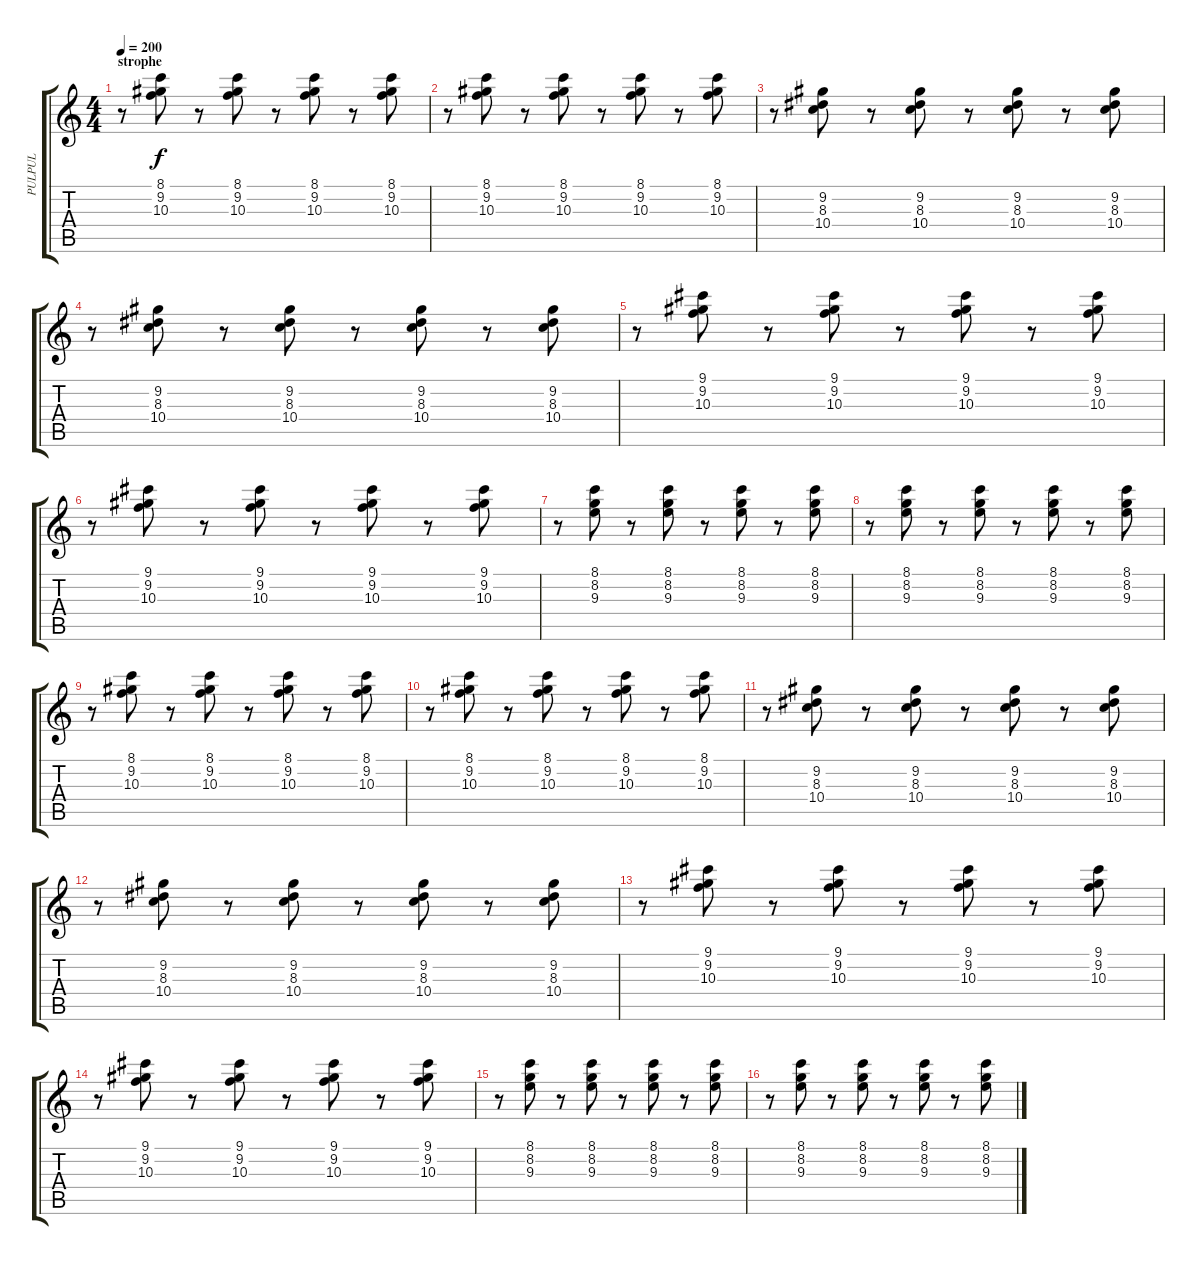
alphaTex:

\track ("PULPUL" "PULPUL") {instrument electricguitarclean}
\staff {score tabs}
\tuning (E4 B3 G3 D3 A2 E2) {hide}
\ts (4 4)
\section ("" "strophe")
\tempo 200
\clef g2
\ks c
r.8{dy f} (8.1 9.2 10.3).8 r.8 (8.1 9.2 10.3).8 r.8 (8.1 9.2 10.3).8 r.8 (8.1 9.2 10.3).8 |
r.8 (8.1 9.2 10.3).8 r.8 (8.1 9.2 10.3).8 r.8 (8.1 9.2 10.3).8 r.8 (8.1 9.2 10.3).8 |
r.8 (9.2 8.3 10.4).8 r.8 (9.2 8.3 10.4).8 r.8 (9.2 8.3 10.4).8 r.8 (9.2 8.3 10.4).8 |
r.8 (9.2 8.3 10.4).8 r.8 (9.2 8.3 10.4).8 r.8 (9.2 8.3 10.4).8 r.8 (9.2 8.3 10.4).8 |
r.8 (9.1 9.2 10.3).8 r.8 (9.1 9.2 10.3).8 r.8 (9.1 9.2 10.3).8 r.8 (9.1 9.2 10.3).8 |
r.8 (9.1 9.2 10.3).8 r.8 (9.1 9.2 10.3).8 r.8 (9.1 9.2 10.3).8 r.8 (9.1 9.2 10.3).8 |
r.8 (8.1 8.2 9.3).8 r.8 (8.1 8.2 9.3).8 r.8 (8.1 8.2 9.3).8 r.8 (8.1 8.2 9.3).8 |
r.8 (8.1 8.2 9.3).8 r.8 (8.1 8.2 9.3).8 r.8 (8.1 8.2 9.3).8 r.8 (8.1 8.2 9.3).8 |
r.8 (8.1 9.2 10.3).8 r.8 (8.1 9.2 10.3).8 r.8 (8.1 9.2 10.3).8 r.8 (8.1 9.2 10.3).8 |
r.8 (8.1 9.2 10.3).8 r.8 (8.1 9.2 10.3).8 r.8 (8.1 9.2 10.3).8 r.8 (8.1 9.2 10.3).8 |
r.8 (9.2 8.3 10.4).8 r.8 (9.2 8.3 10.4).8 r.8 (9.2 8.3 10.4).8 r.8 (9.2 8.3 10.4).8 |
r.8 (9.2 8.3 10.4).8 r.8 (9.2 8.3 10.4).8 r.8 (9.2 8.3 10.4).8 r.8 (9.2 8.3 10.4).8 |
r.8 (9.1 9.2 10.3).8 r.8 (9.1 9.2 10.3).8 r.8 (9.1 9.2 10.3).8 r.8 (9.1 9.2 10.3).8 |
r.8 (9.1 9.2 10.3).8 r.8 (9.1 9.2 10.3).8 r.8 (9.1 9.2 10.3).8 r.8 (9.1 9.2 10.3).8 |
r.8 (8.1 8.2 9.3).8 r.8 (8.1 8.2 9.3).8 r.8 (8.1 8.2 9.3).8 r.8 (8.1 8.2 9.3).8 |
r.8 (8.1 8.2 9.3).8 r.8 (8.1 8.2 9.3).8 r.8 (8.1 8.2 9.3).8 r.8 (8.1 8.2 9.3).8
